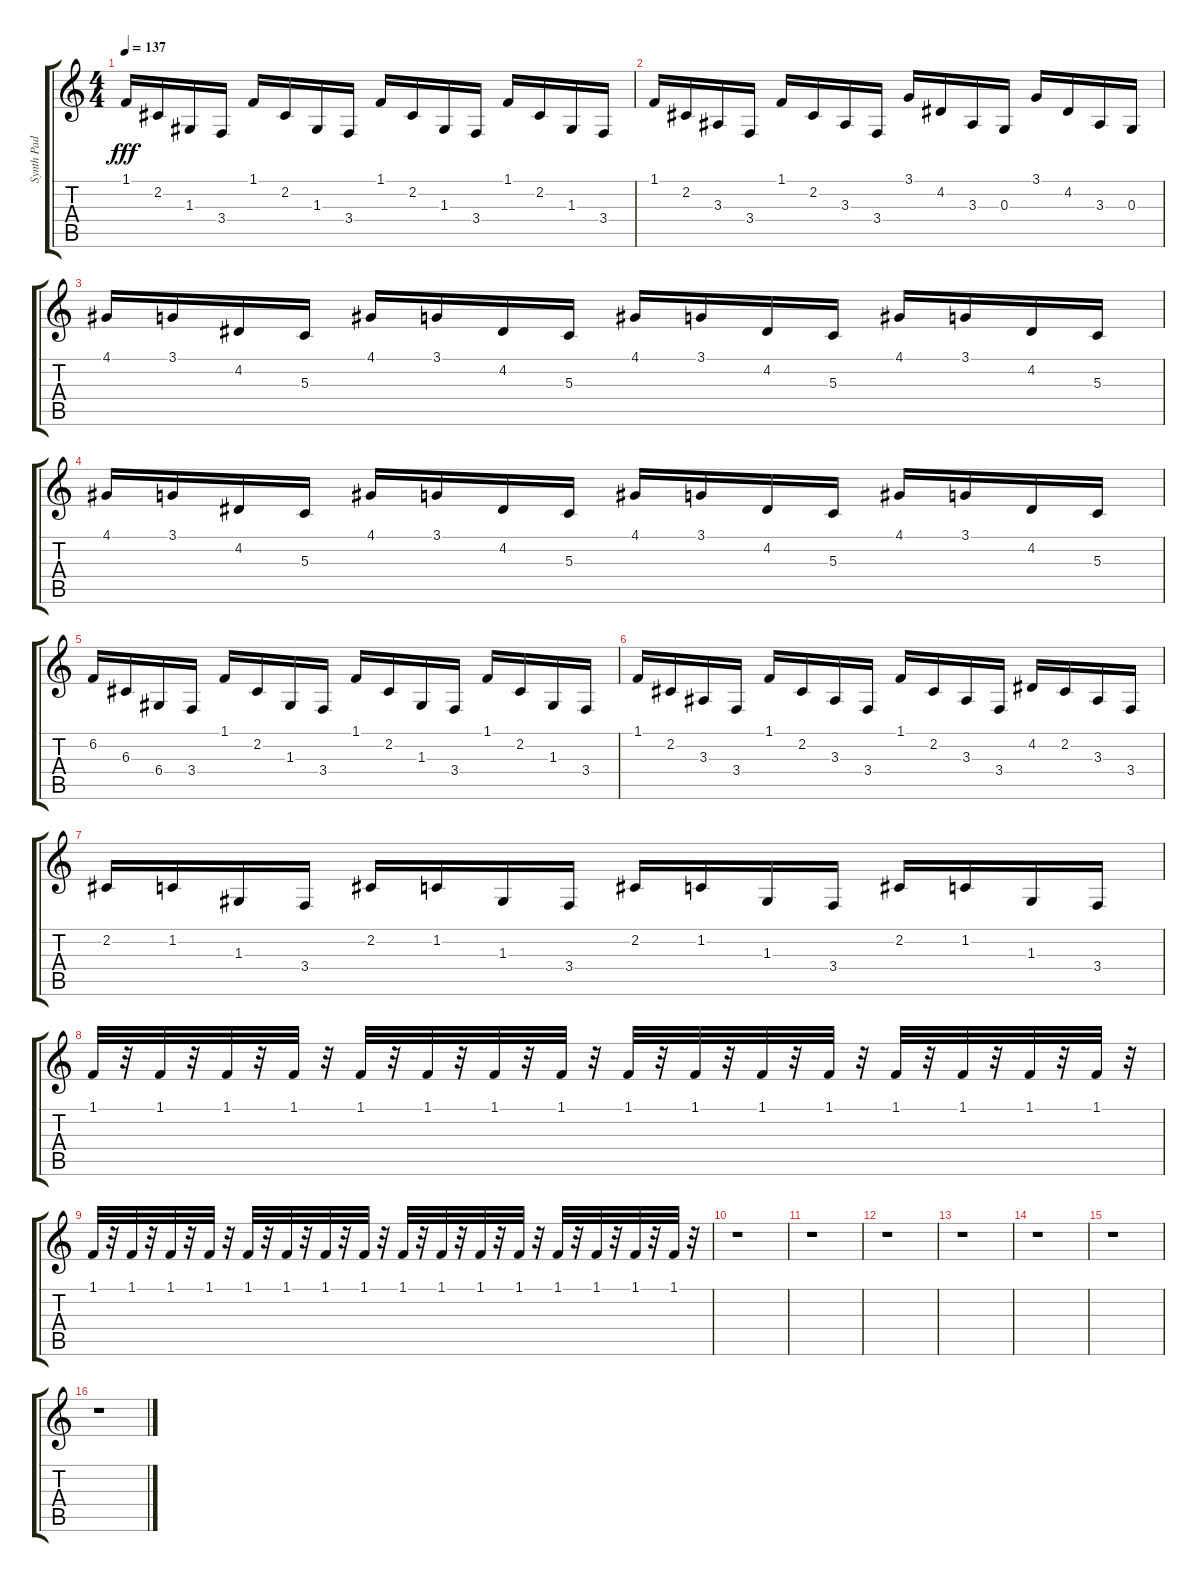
\track ("Synth Pad 3" "Synth Pad ") {instrument pad7halo}
\staff {score tabs}
\tuning (E4 B3 G3 D3 A2 E2) {hide}
\ts (4 4)
\tempo 137
\clef g2
\ks c
1.1.16{dy fff volume 14 balance 8} 2.2.16{balance 8} 1.3.16{balance 8} 3.4.16{balance 9} 1.1.16{balance 9} 2.2.16{balance 9} 1.3.16{balance 10} 3.4.16{balance 10} 1.1.16{balance 10} 2.2.16{balance 10} 1.3.16{balance 11} 3.4.16{balance 11} 1.1.16{balance 11} 2.2.16{balance 12} 1.3.16{balance 12} 3.4.16{balance 12} |
1.1.16{balance 13} 2.2.16{balance 13} 3.3.16{balance 13} 3.4.16{balance 14} 1.1.16{balance 14} 2.2.16{balance 14} 3.3.16{balance 14} 3.4.16{balance 15} 3.1.16{balance 15} 4.2.16{balance 14} 3.3.16{balance 13} 0.3.16{balance 12} 3.1.16{balance 11} 4.2.16{balance 10} 3.3.16{balance 9} 0.3.16{balance 8} |
4.1.16{balance 8} 3.1.16{balance 6} 4.2.16{balance 6} 5.3.16{balance 5} 4.1.16{balance 4} 3.1.16{balance 3} 4.2.16{balance 2} 5.3.16{balance 1} 4.1.16{balance 0} 3.1.16{balance 1} 4.2.16{balance 2} 5.3.16{balance 3} 4.1.16{balance 4} 3.1.16{balance 5} 4.2.16{balance 5} 5.3.16{balance 6} |
4.1.16{balance 7} 3.1.16{balance 8} 4.2.16{balance 9} 5.3.16{balance 10} 4.1.16{balance 10} 3.1.16{balance 11} 4.2.16{balance 12} 5.3.16{balance 13} 4.1.16{balance 14} 3.1.16{balance 14} 4.2.16{balance 14} 5.3.16{balance 13} 4.1.16{balance 12} 3.1.16{balance 11} 4.2.16{balance 10} 5.3.16{balance 9} |
6.2.16{balance 8} 6.3.16{balance 7} 6.4.16{balance 6} 3.4.16{balance 5} 1.1.16{balance 4} 2.2.16{balance 3} 1.3.16{balance 2} 3.4.16{balance 0} 1.1.16{balance 2} 2.2.16{balance 3} 1.3.16{balance 5} 3.4.16{balance 7} 1.1.16{balance 8} 2.2.16{balance 10} 1.3.16{balance 11} 3.4.16{balance 13} |
1.1.16{balance 15} 2.2.16{balance 16} 3.3.16{balance 14} 3.4.16{balance 13} 1.1.16{balance 12} 2.2.16{balance 10} 3.3.16{balance 9} 3.4.16{balance 8} 1.1.16{balance 7} 2.2.16{balance 5} 3.3.16{balance 4} 3.4.16{balance 3} 4.2.16{balance 4} 2.2.16{balance 4} 3.3.16{balance 5} 3.4.16{balance 5} |
2.2.16{balance 6} 1.2.16{balance 6} 1.3.16{balance 7} 3.4.16{balance 8} 2.2.16{balance 8} 1.2.16{balance 9} 1.3.16{balance 9} 3.4.16{balance 10} 2.2.16{balance 10} 1.2.16{balance 10} 1.3.16{balance 10} 3.4.16{balance 10} 2.2.16{balance 9} 1.2.16{balance 9} 1.3.16{balance 8} 3.4.16{balance 8} |
1.1.32{volume 8 balance 8} r.32 1.1.32{volume 15} r.32 1.1.32{volume 15} r.32 1.1.32{volume 15} r.32 1.1.32{volume 14} r.32 1.1.32{volume 14} r.32 1.1.32{volume 14} r.32 1.1.32{volume 14} r.32 1.1.32{volume 14} r.32 1.1.32{volume 13} r.32 1.1.32{volume 13} r.32 1.1.32{volume 13} r.32 1.1.32{volume 12} r.32 1.1.32{volume 12} r.32 1.1.32{volume 12} r.32 1.1.32{volume 12} r.32 |
1.1.32{volume 11} r.32 1.1.32{volume 11} r.32 1.1.32{volume 10} r.32 1.1.32{volume 9} r.32 1.1.32{volume 9} r.32 1.1.32{volume 8} r.32 1.1.32{volume 7} r.32 1.1.32{volume 6} r.32 1.1.32{volume 6} r.32 1.1.32{volume 5} r.32 1.1.32{volume 4} r.32 1.1.32{volume 4} r.32 1.1.32{volume 3} r.32 1.1.32{volume 2} r.32 1.1.32{volume 2} r.32 1.1.32{volume 1} r.32 |
r.1 |
r.1 |
r.1 |
r.1 |
r.1 |
r.1 |
r.1
